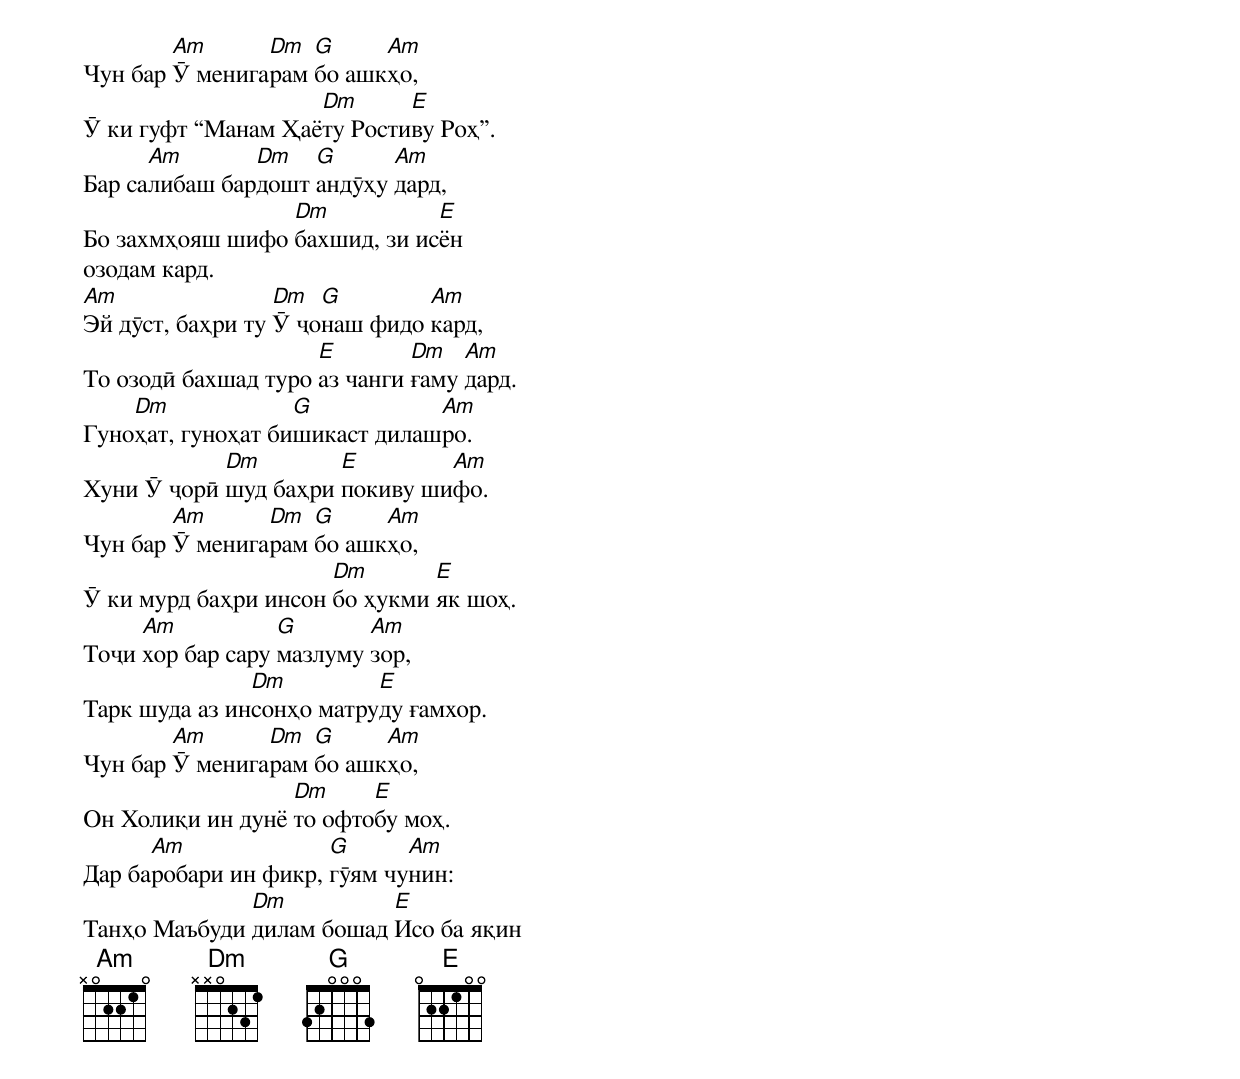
Чун бар [Am]Ӯ менига[Dm]рам [G]бо ашк[Am]ҳо,
Ӯ ки гуфт “Манам Ҳаё[Dm]ту Рости[E]ву Роҳ”.
Бар са[Am]либаш бар[Dm]дошт [G]андӯҳу [Am]дард,
Бо захмҳояш шифо [Dm]бахшид, зи ис[E]ён
озодам кард.
[Am]Эй дӯст, баҳри ту [Dm]Ӯ ҷо[G]наш фидо [Am]кард,
То озодӣ бахшад туро [E]аз чанги [Dm]ғаму [Am]дард.
Гуно[Dm]ҳат, гуноҳат би[G]шикаст дилаш[Am]ро.
Хуни Ӯ ҷорӣ [Dm]шуд баҳри [E]покиву ши[Am]фо.
Чун бар [Am]Ӯ менига[Dm]рам [G]бо ашк[Am]ҳо,
Ӯ ки мурд баҳри инсон [Dm]бо ҳукми [E]як шоҳ.
Тоҷи [Am]хор бар сару [G]мазлуму [Am]зор,
Тарк шуда аз ин[Dm]сонҳо матру[E]ду ғамхор.
Чун бар [Am]Ӯ менига[Dm]рам [G]бо ашк[Am]ҳо,
Он Холиқи ин дунё [Dm]то офто[E]бу моҳ.
Дар ба[Am]робари ин фикр, [G]гӯям чу[Am]нин:
Танҳо Маъбуди [Dm]дилам бошад [E]Исо ба яқин
